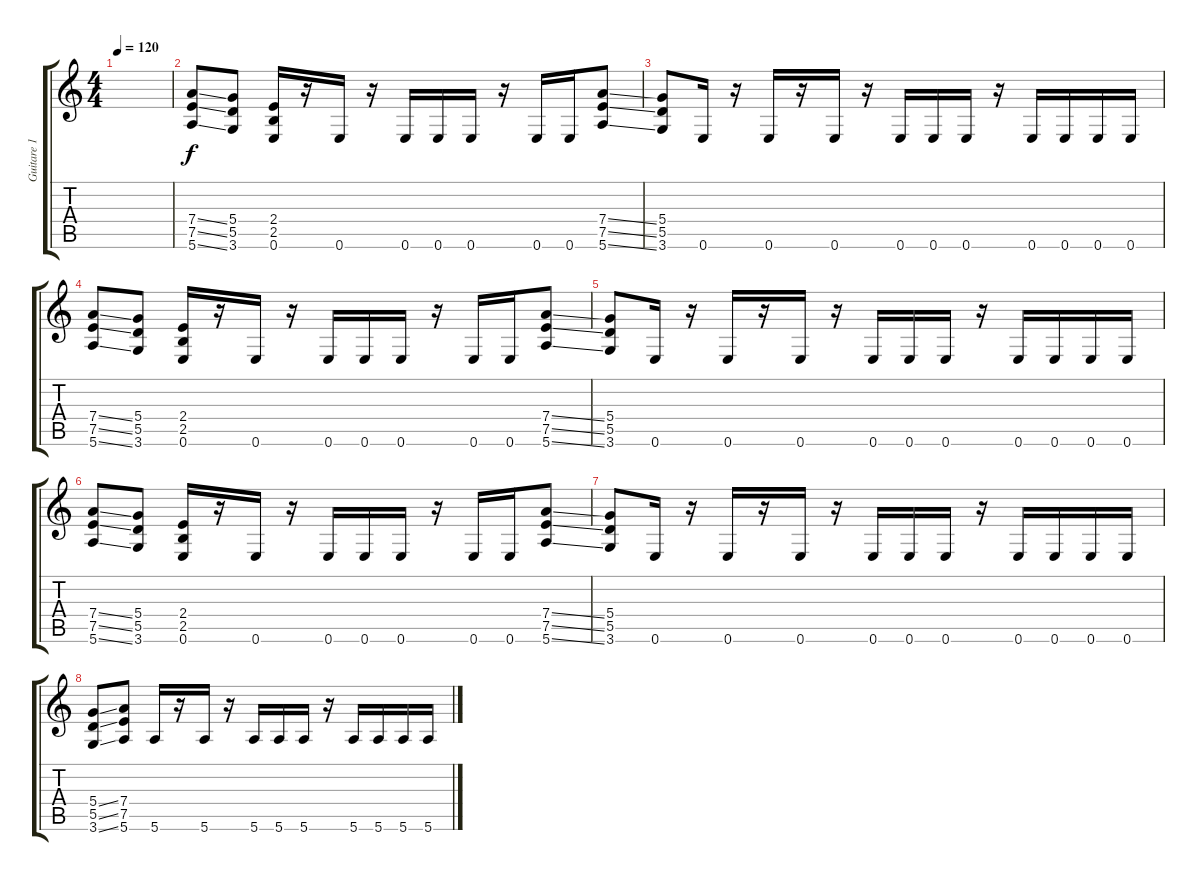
\track ("Guitare 1" "Guitare 1") {instrument overdrivenguitar}
\staff {score tabs}
\tuning (E4 B3 G3 D3 A2 E2) {hide}
\ts (4 4)
\tempo 120
\clef g2
\ks c
|
(7.4{ss} 7.5{ss} 5.6{ss}).8 (5.4 5.5 3.6).8 (2.4 2.5 0.6).16 r.16 0.6.16 r.16 0.6.16 0.6.16 0.6.16 r.16 0.6.16 0.6.16 (7.4{ss} 7.5{ss} 5.6{ss}).8 |
(5.4 5.5 3.6).8 0.6.16 r.16 0.6.16 r.16 0.6.16 r.16 0.6.16 0.6.16 0.6.16 r.16 0.6.16 0.6.16 0.6.16 0.6.16 |
(7.4{ss} 7.5{ss} 5.6{ss}).8 (5.4 5.5 3.6).8 (2.4 2.5 0.6).16 r.16 0.6.16 r.16 0.6.16 0.6.16 0.6.16 r.16 0.6.16 0.6.16 (7.4{ss} 7.5{ss} 5.6{ss}).8 |
(5.4 5.5 3.6).8 0.6.16 r.16 0.6.16 r.16 0.6.16 r.16 0.6.16 0.6.16 0.6.16 r.16 0.6.16 0.6.16 0.6.16 0.6.16 |
(7.4{ss} 7.5{ss} 5.6{ss}).8 (5.4 5.5 3.6).8 (2.4 2.5 0.6).16 r.16 0.6.16 r.16 0.6.16 0.6.16 0.6.16 r.16 0.6.16 0.6.16 (7.4{ss} 7.5{ss} 5.6{ss}).8 |
(5.4 5.5 3.6).8 0.6.16 r.16 0.6.16 r.16 0.6.16 r.16 0.6.16 0.6.16 0.6.16 r.16 0.6.16 0.6.16 0.6.16 0.6.16 |
(5.4{ss} 5.5{ss} 3.6{ss}).8 (7.4 7.5 5.6).8 5.6.16 r.16 5.6.16 r.16 5.6.16 5.6.16 5.6.16 r.16 5.6.16 5.6.16 5.6.16 5.6.16
